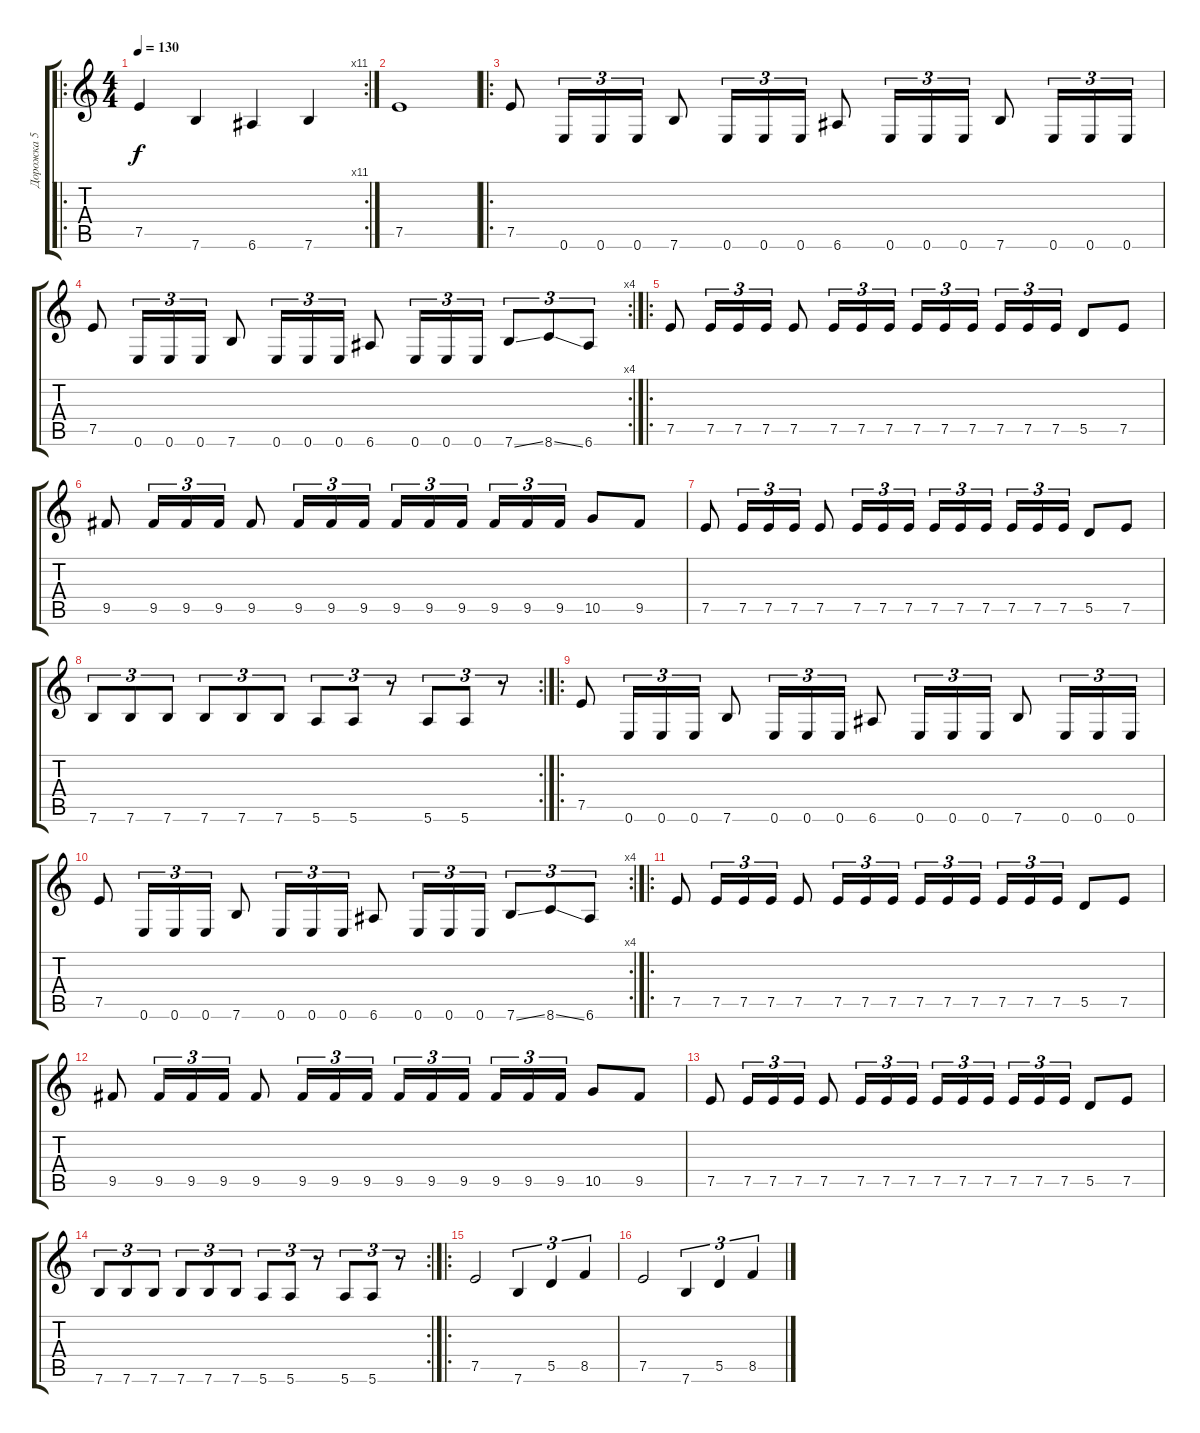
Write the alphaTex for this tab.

\track ("Дорожка 5" "Дорожка 5") {instrument electricbasspick}
\staff {score tabs}
\tuning (E4 B3 G3 D3 A2 E2) {hide}
\ro
\rc 11
\ts (4 4)
\tempo 130
\clef g2
\ks c
7.5.4{dy f instrument electricbasspick} 7.6.4 6.6.4 7.6.4 |
7.5.1 |
\ro
7.5.8 0.6.16{tu (3 2)} 0.6.16{tu (3 2)} 0.6.16{tu (3 2)} 7.6.8 0.6.16{tu (3 2)} 0.6.16{tu (3 2)} 0.6.16{tu (3 2)} 6.6.8 0.6.16{tu (3 2)} 0.6.16{tu (3 2)} 0.6.16{tu (3 2)} 7.6.8 0.6.16{tu (3 2)} 0.6.16{tu (3 2)} 0.6.16{tu (3 2)} |
\rc 4
7.5.8 0.6.16{tu (3 2)} 0.6.16{tu (3 2)} 0.6.16{tu (3 2)} 7.6.8 0.6.16{tu (3 2)} 0.6.16{tu (3 2)} 0.6.16{tu (3 2)} 6.6.8 0.6.16{tu (3 2)} 0.6.16{tu (3 2)} 0.6.16{tu (3 2)} 7.6{ss}.8{tu (3 2)} 8.6{ss}.8{tu (3 2)} 6.6.8{tu (3 2)} |
\ro
7.5.8 7.5.16{tu (3 2)} 7.5.16{tu (3 2)} 7.5.16{tu (3 2)} 7.5.8 7.5.16{tu (3 2)} 7.5.16{tu (3 2)} 7.5.16{tu (3 2)} 7.5.16{tu (3 2)} 7.5.16{tu (3 2)} 7.5.16{tu (3 2)} 7.5.16{tu (3 2)} 7.5.16{tu (3 2)} 7.5.16{tu (3 2)} 5.5.8 7.5.8 |
9.5.8 9.5.16{tu (3 2)} 9.5.16{tu (3 2)} 9.5.16{tu (3 2)} 9.5.8 9.5.16{tu (3 2)} 9.5.16{tu (3 2)} 9.5.16{tu (3 2)} 9.5.16{tu (3 2)} 9.5.16{tu (3 2)} 9.5.16{tu (3 2)} 9.5.16{tu (3 2)} 9.5.16{tu (3 2)} 9.5.16{tu (3 2)} 10.5.8 9.5.8 |
7.5.8 7.5.16{tu (3 2)} 7.5.16{tu (3 2)} 7.5.16{tu (3 2)} 7.5.8 7.5.16{tu (3 2)} 7.5.16{tu (3 2)} 7.5.16{tu (3 2)} 7.5.16{tu (3 2)} 7.5.16{tu (3 2)} 7.5.16{tu (3 2)} 7.5.16{tu (3 2)} 7.5.16{tu (3 2)} 7.5.16{tu (3 2)} 5.5.8 7.5.8 |
\rc 2
7.6.8{tu (3 2)} 7.6.8{tu (3 2)} 7.6.8{tu (3 2)} 7.6.8{tu (3 2)} 7.6.8{tu (3 2)} 7.6.8{tu (3 2)} 5.6.8{tu (3 2)} 5.6.8{tu (3 2)} r.8{tu (3 2)} 5.6.8{tu (3 2)} 5.6.8{tu (3 2)} r.8{tu (3 2)} |
\ro
7.5.8 0.6.16{tu (3 2)} 0.6.16{tu (3 2)} 0.6.16{tu (3 2)} 7.6.8 0.6.16{tu (3 2)} 0.6.16{tu (3 2)} 0.6.16{tu (3 2)} 6.6.8 0.6.16{tu (3 2)} 0.6.16{tu (3 2)} 0.6.16{tu (3 2)} 7.6.8 0.6.16{tu (3 2)} 0.6.16{tu (3 2)} 0.6.16{tu (3 2)} |
\rc 4
7.5.8 0.6.16{tu (3 2)} 0.6.16{tu (3 2)} 0.6.16{tu (3 2)} 7.6.8 0.6.16{tu (3 2)} 0.6.16{tu (3 2)} 0.6.16{tu (3 2)} 6.6.8 0.6.16{tu (3 2)} 0.6.16{tu (3 2)} 0.6.16{tu (3 2)} 7.6{ss}.8{tu (3 2)} 8.6{ss}.8{tu (3 2)} 6.6.8{tu (3 2)} |
\ro
7.5.8 7.5.16{tu (3 2)} 7.5.16{tu (3 2)} 7.5.16{tu (3 2)} 7.5.8 7.5.16{tu (3 2)} 7.5.16{tu (3 2)} 7.5.16{tu (3 2)} 7.5.16{tu (3 2)} 7.5.16{tu (3 2)} 7.5.16{tu (3 2)} 7.5.16{tu (3 2)} 7.5.16{tu (3 2)} 7.5.16{tu (3 2)} 5.5.8 7.5.8 |
9.5.8 9.5.16{tu (3 2)} 9.5.16{tu (3 2)} 9.5.16{tu (3 2)} 9.5.8 9.5.16{tu (3 2)} 9.5.16{tu (3 2)} 9.5.16{tu (3 2)} 9.5.16{tu (3 2)} 9.5.16{tu (3 2)} 9.5.16{tu (3 2)} 9.5.16{tu (3 2)} 9.5.16{tu (3 2)} 9.5.16{tu (3 2)} 10.5.8 9.5.8 |
7.5.8 7.5.16{tu (3 2)} 7.5.16{tu (3 2)} 7.5.16{tu (3 2)} 7.5.8 7.5.16{tu (3 2)} 7.5.16{tu (3 2)} 7.5.16{tu (3 2)} 7.5.16{tu (3 2)} 7.5.16{tu (3 2)} 7.5.16{tu (3 2)} 7.5.16{tu (3 2)} 7.5.16{tu (3 2)} 7.5.16{tu (3 2)} 5.5.8 7.5.8 |
\rc 2
7.6.8{tu (3 2)} 7.6.8{tu (3 2)} 7.6.8{tu (3 2)} 7.6.8{tu (3 2)} 7.6.8{tu (3 2)} 7.6.8{tu (3 2)} 5.6.8{tu (3 2)} 5.6.8{tu (3 2)} r.8{tu (3 2)} 5.6.8{tu (3 2)} 5.6.8{tu (3 2)} r.8{tu (3 2)} |
\ro
7.5.2 7.6.4{tu (3 2)} 5.5.4{tu (3 2)} 8.5.4{tu (3 2)} |
7.5.2 7.6.4{tu (3 2)} 5.5.4{tu (3 2)} 8.5.4{tu (3 2)}
